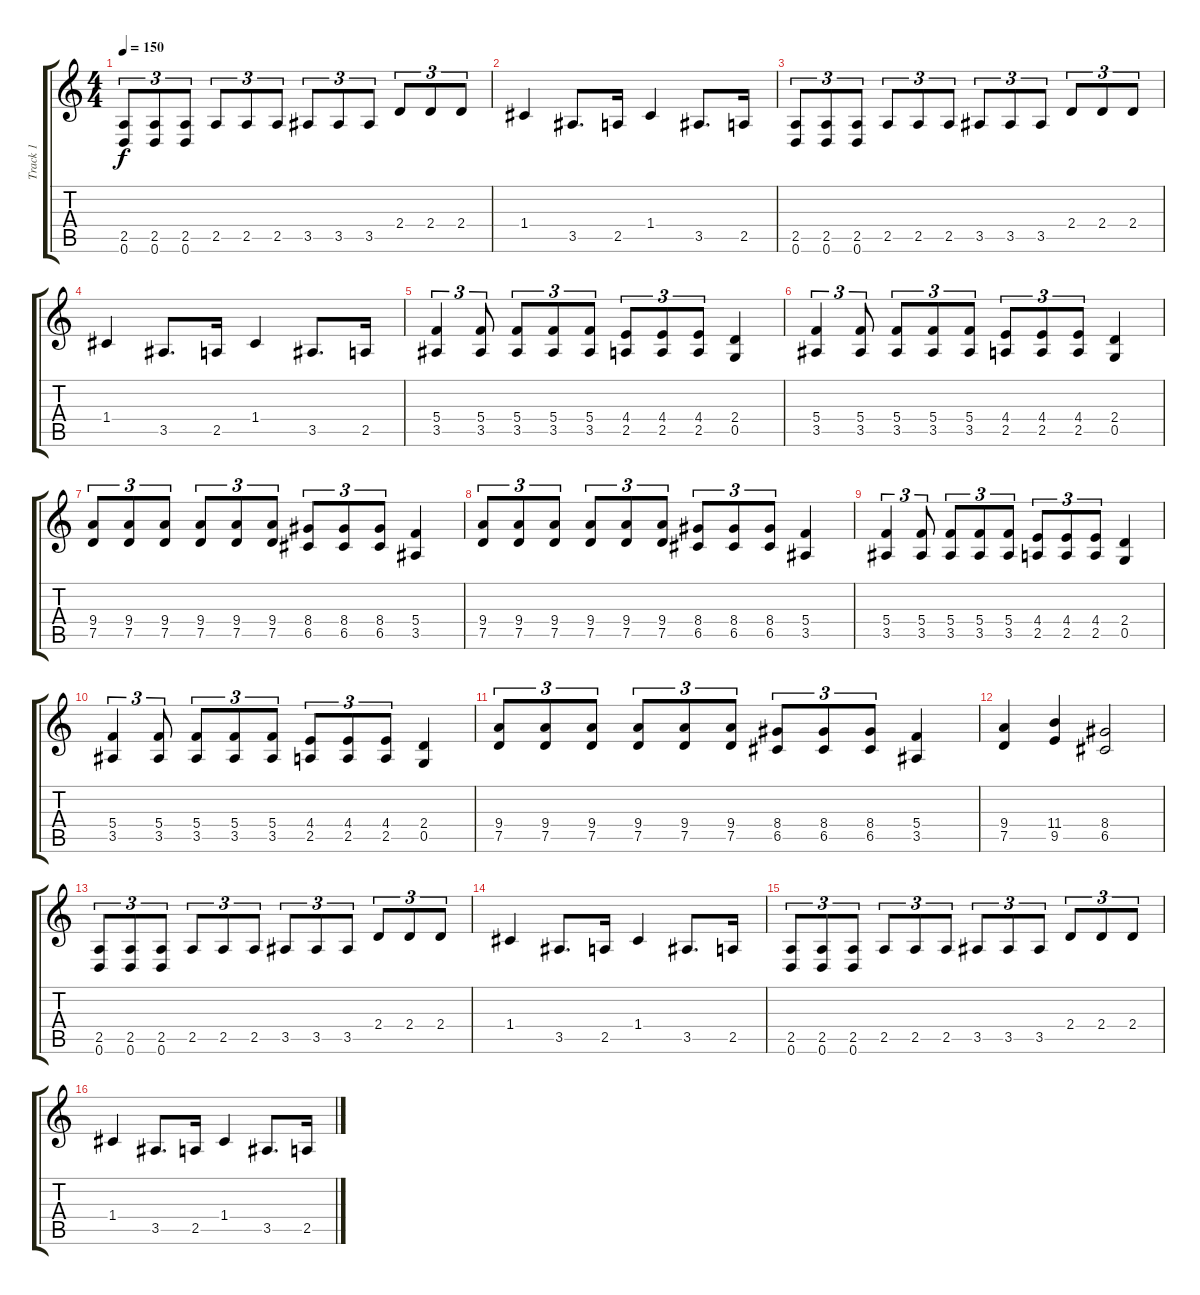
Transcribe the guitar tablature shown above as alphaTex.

\track ("Track 1" "Track 1") {instrument distortionguitar}
\staff {score tabs}
\tuning (D4 A3 F3 C3 G2 D2) {hide}
\ts (4 4)
\tempo 150
\clef g2
\ks c
(2.5 0.6).8{tu (3 2) dy f} (2.5 0.6).8{tu (3 2)} (2.5 0.6).8{tu (3 2)} 2.5.8{tu (3 2)} 2.5.8{tu (3 2)} 2.5.8{tu (3 2)} 3.5.8{tu (3 2)} 3.5.8{tu (3 2)} 3.5.8{tu (3 2)} 2.4.8{tu (3 2)} 2.4.8{tu (3 2)} 2.4.8{tu (3 2)} |
1.4.4 3.5.8{d} 2.5.16 1.4.4 3.5.8{d} 2.5.16 |
(2.5 0.6).8{tu (3 2)} (2.5 0.6).8{tu (3 2)} (2.5 0.6).8{tu (3 2)} 2.5.8{tu (3 2)} 2.5.8{tu (3 2)} 2.5.8{tu (3 2)} 3.5.8{tu (3 2)} 3.5.8{tu (3 2)} 3.5.8{tu (3 2)} 2.4.8{tu (3 2)} 2.4.8{tu (3 2)} 2.4.8{tu (3 2)} |
1.4.4 3.5.8{d} 2.5.16 1.4.4 3.5.8{d} 2.5.16 |
(5.4 3.5).4{tu (3 2)} (5.4 3.5).8{tu (3 2)} (5.4 3.5).8{tu (3 2)} (5.4 3.5).8{tu (3 2)} (5.4 3.5).8{tu (3 2)} (4.4 2.5).8{tu (3 2)} (4.4 2.5).8{tu (3 2)} (4.4 2.5).8{tu (3 2)} (2.4 0.5).4 |
(5.4 3.5).4{tu (3 2)} (5.4 3.5).8{tu (3 2)} (5.4 3.5).8{tu (3 2)} (5.4 3.5).8{tu (3 2)} (5.4 3.5).8{tu (3 2)} (4.4 2.5).8{tu (3 2)} (4.4 2.5).8{tu (3 2)} (4.4 2.5).8{tu (3 2)} (2.4 0.5).4 |
(9.4 7.5).8{tu (3 2)} (9.4 7.5).8{tu (3 2)} (9.4 7.5).8{tu (3 2)} (9.4 7.5).8{tu (3 2)} (9.4 7.5).8{tu (3 2)} (9.4 7.5).8{tu (3 2)} (8.4 6.5).8{tu (3 2)} (8.4 6.5).8{tu (3 2)} (8.4 6.5).8{tu (3 2)} (5.4 3.5).4 |
(9.4 7.5).8{tu (3 2)} (9.4 7.5).8{tu (3 2)} (9.4 7.5).8{tu (3 2)} (9.4 7.5).8{tu (3 2)} (9.4 7.5).8{tu (3 2)} (9.4 7.5).8{tu (3 2)} (8.4 6.5).8{tu (3 2)} (8.4 6.5).8{tu (3 2)} (8.4 6.5).8{tu (3 2)} (5.4 3.5).4 |
(5.4 3.5).4{tu (3 2)} (5.4 3.5).8{tu (3 2)} (5.4 3.5).8{tu (3 2)} (5.4 3.5).8{tu (3 2)} (5.4 3.5).8{tu (3 2)} (4.4 2.5).8{tu (3 2)} (4.4 2.5).8{tu (3 2)} (4.4 2.5).8{tu (3 2)} (2.4 0.5).4 |
(5.4 3.5).4{tu (3 2)} (5.4 3.5).8{tu (3 2)} (5.4 3.5).8{tu (3 2)} (5.4 3.5).8{tu (3 2)} (5.4 3.5).8{tu (3 2)} (4.4 2.5).8{tu (3 2)} (4.4 2.5).8{tu (3 2)} (4.4 2.5).8{tu (3 2)} (2.4 0.5).4 |
(9.4 7.5).8{tu (3 2)} (9.4 7.5).8{tu (3 2)} (9.4 7.5).8{tu (3 2)} (9.4 7.5).8{tu (3 2)} (9.4 7.5).8{tu (3 2)} (9.4 7.5).8{tu (3 2)} (8.4 6.5).8{tu (3 2)} (8.4 6.5).8{tu (3 2)} (8.4 6.5).8{tu (3 2)} (5.4 3.5).4 |
(9.4 7.5).4 (11.4 9.5).4 (8.4 6.5).2 |
(2.5 0.6).8{tu (3 2)} (2.5 0.6).8{tu (3 2)} (2.5 0.6).8{tu (3 2)} 2.5.8{tu (3 2)} 2.5.8{tu (3 2)} 2.5.8{tu (3 2)} 3.5.8{tu (3 2)} 3.5.8{tu (3 2)} 3.5.8{tu (3 2)} 2.4.8{tu (3 2)} 2.4.8{tu (3 2)} 2.4.8{tu (3 2)} |
1.4.4 3.5.8{d} 2.5.16 1.4.4 3.5.8{d} 2.5.16 |
(2.5 0.6).8{tu (3 2)} (2.5 0.6).8{tu (3 2)} (2.5 0.6).8{tu (3 2)} 2.5.8{tu (3 2)} 2.5.8{tu (3 2)} 2.5.8{tu (3 2)} 3.5.8{tu (3 2)} 3.5.8{tu (3 2)} 3.5.8{tu (3 2)} 2.4.8{tu (3 2)} 2.4.8{tu (3 2)} 2.4.8{tu (3 2)} |
1.4.4 3.5.8{d} 2.5.16 1.4.4 3.5.8{d} 2.5.16
